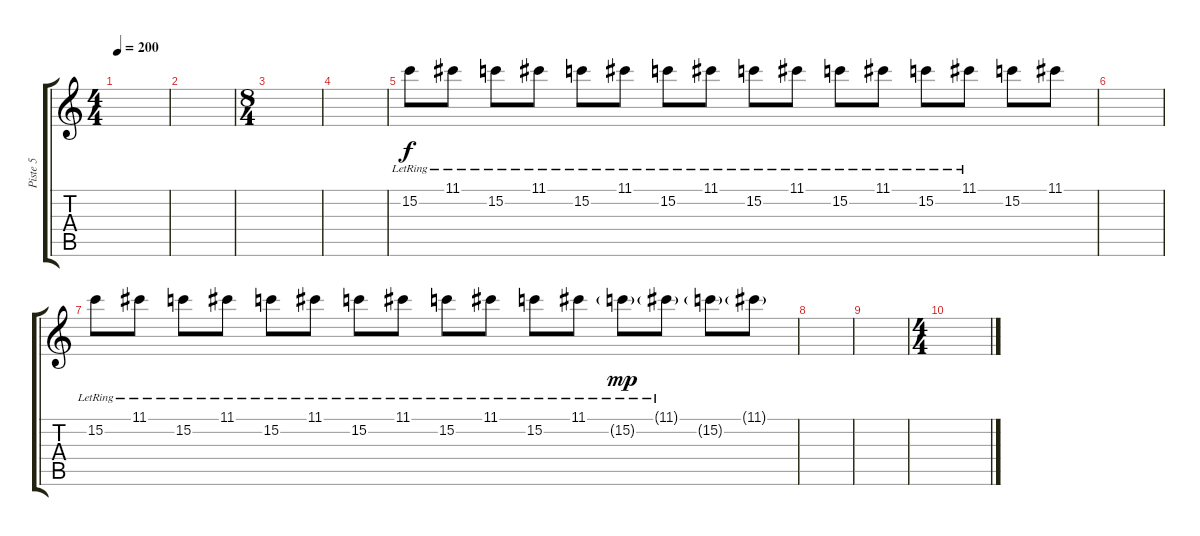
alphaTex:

\track ("Piste 5" "Piste 5") {instrument overdrivenguitar}
\staff {score tabs}
\tuning (D4 A3 F3 C3 G2 C2) {hide}
\ts (4 4)
\tempo 200
\clef g2
\ks c
|
|
\ts (8 4)
|
|
15.2{lr}.8 11.1{lr}.8 15.2{lr}.8 11.1{lr}.8 15.2{lr}.8 11.1{lr}.8 15.2{lr}.8 11.1{lr}.8 15.2{lr}.8 11.1{lr}.8 15.2{lr}.8 11.1{lr}.8 15.2{lr}.8 11.1{lr}.8 15.2.8 11.1.8 |
|
15.2{lr}.8 11.1{lr}.8 15.2{lr}.8 11.1{lr}.8 15.2{lr}.8 11.1{lr}.8 15.2{lr}.8 11.1{lr}.8 15.2{lr}.8 11.1{lr}.8 15.2{lr}.8 11.1{lr}.8 15.2{g lr}.8{dy mp} 11.1{g lr}.8 15.2{g}.8 11.1{g}.8 |
|
|
\ts (4 4)
